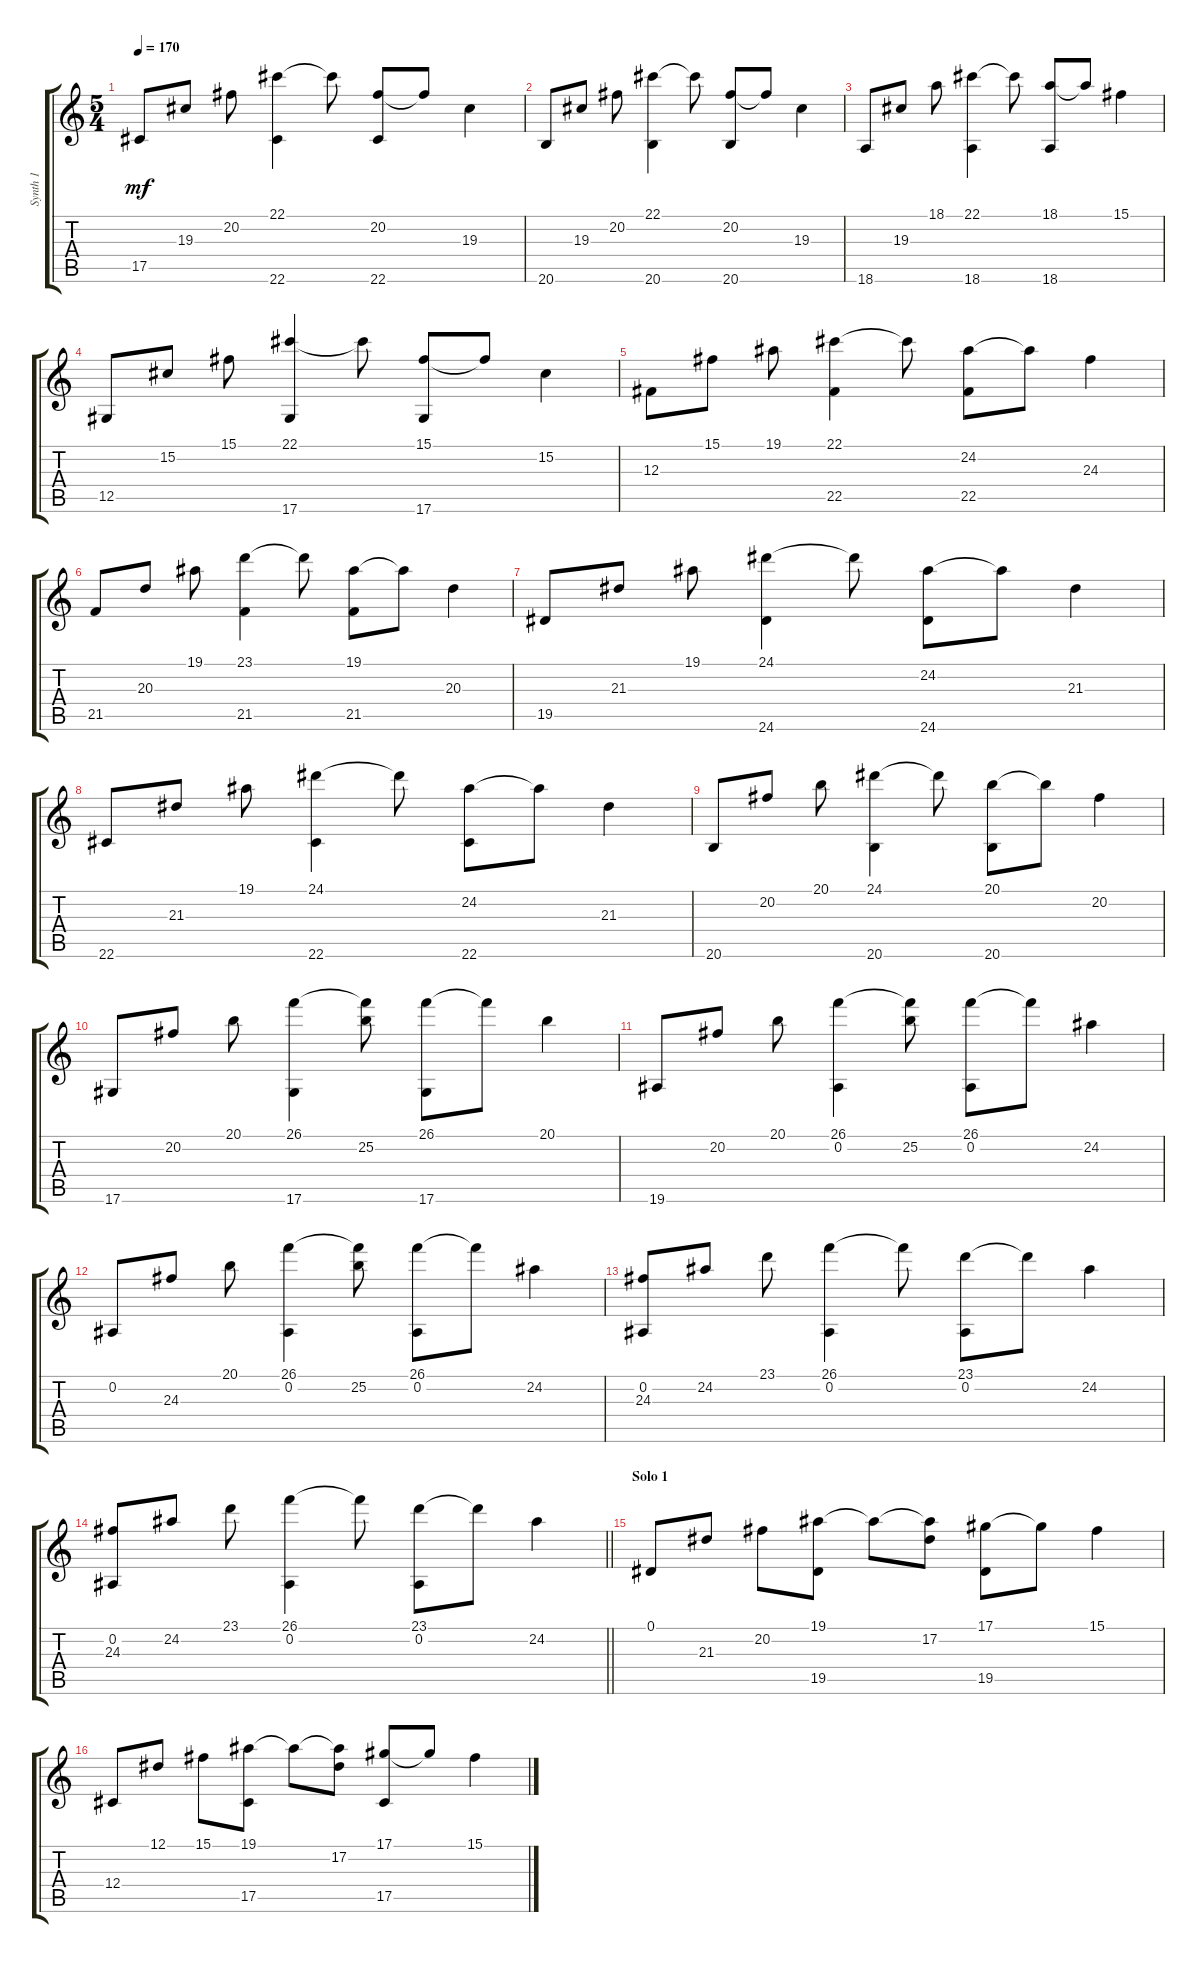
\track ("Synth 1" "Synth 1") {instrument vibraphone}
\staff {score tabs}
\tuning (Eb4 Bb3 Gb3 Db3 Ab2 Eb2) {hide}
\ts (5 4)
\tempo 170
\clef g2
\ks c
17.5.8{dy mf} 19.3.8 20.2.8 (22.1 22.6).4 22.1{t}.8 (20.2 22.6).8 20.2{t}.8 19.3.4 |
20.6.8 19.3.8 20.2.8 (22.1 20.6).4 22.1{t}.8 (20.2 20.6).8 20.2{t}.8 19.3.4 |
18.6.8 19.3.8 18.1.8 (22.1 18.6).4 22.1{t}.8 (18.1 18.6).8 18.1{t}.8 15.1.4 |
12.5.8 15.2.8 15.1.8 (22.1 17.6).4 22.1{t}.8 (15.1 17.6).8 15.1{t}.8 15.2.4 |
12.3.8 15.1.8 19.1.8 (22.1 22.5).4 22.1{t}.8 (24.2 22.5).8 24.2{t}.8 24.3.4 |
21.5.8 20.3.8 19.1.8 (23.1 21.5).4 23.1{t}.8 (19.1 21.5).8 19.1{t}.8 20.3.4 |
19.5.8 21.3.8 19.1.8 (24.1 24.6).4 24.1{t}.8 (24.2 24.6).8 24.2{t}.8 21.3.4 |
22.6.8 21.3.8 19.1.8 (24.1 22.6).4 24.1{t}.8 (24.2 22.6).8 24.2{t}.8 21.3.4 |
20.6.8 20.2.8 20.1.8 (24.1 20.6).4 24.1{t}.8 (20.1 20.6).8 20.1{t}.8 20.2.4 |
17.6.8 20.2.8 20.1.8 (26.1 17.6).4 (26.1{t} 25.2).8 (26.1 17.6).8 26.1{t}.8 20.1.4 |
19.6.8 20.2.8 20.1.8 (26.1 0.2).4 (26.1{t} 25.2).8 (26.1 0.2).8 26.1{t}.8 24.2.4 |
0.2.8 24.3.8 20.1.8 (26.1 0.2).4 (26.1{t} 25.2).8 (26.1 0.2).8 26.1{t}.8 24.2.4 |
(0.2 24.3).8 24.2.8 23.1.8 (26.1 0.2).4 26.1{t}.8 (23.1 0.2).8 23.1{t}.8 24.2.4 |
\barLineRight lightlight
(0.2 24.3).8 24.2.8 23.1.8 (26.1 0.2).4 26.1{t}.8 (23.1 0.2).8 23.1{t}.8 24.2.4 |
\section ("" "Solo 1")
0.1.8 21.3.8 20.2.8 (19.1 19.5).8 19.1{t}.8 (19.1{t} 17.2).8 (17.1 19.5).8 17.1{t}.8 15.1.4 |
12.4.8 12.1.8 15.1.8 (19.1 17.5).8 19.1{t}.8 (19.1{t} 17.2).8 (17.1 17.5).8 17.1{t}.8 15.1.4
